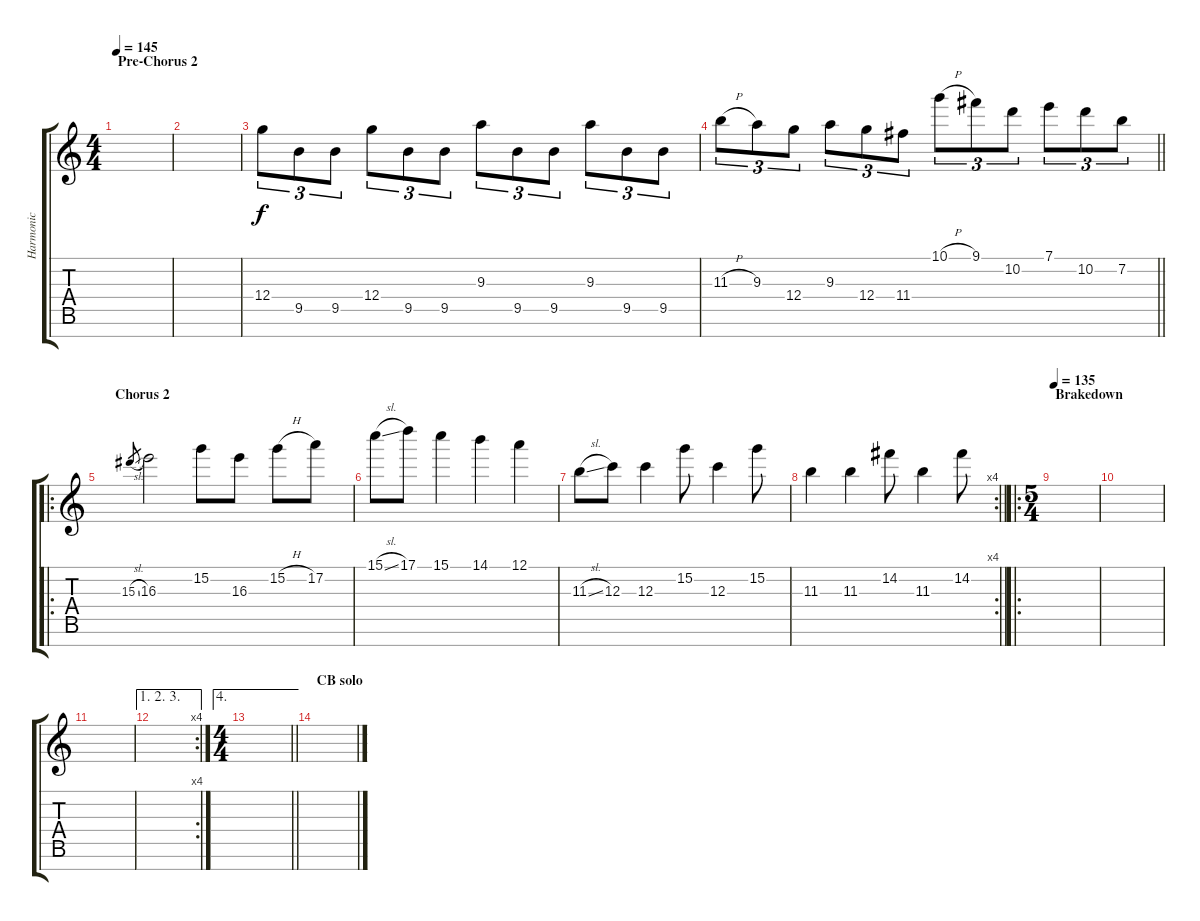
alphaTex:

\track ("Harmonic" "Harmonic") {instrument distortionguitar}
\staff {score tabs}
\tuning (A4 E4 C4 G3 D3 A2 E2) {hide}
\ts (4 4)
\section ("" "Pre-Chorus 2")
\tempo 145
\clef g2
\ks c
|
|
12.4.8{tu (3 2)} 9.5.8{tu (3 2)} 9.5.8{tu (3 2)} 12.4.8{tu (3 2)} 9.5.8{tu (3 2)} 9.5.8{tu (3 2)} 9.3.8{tu (3 2)} 9.5.8{tu (3 2)} 9.5.8{tu (3 2)} 9.3.8{tu (3 2)} 9.5.8{tu (3 2)} 9.5.8{tu (3 2)} |
\barLineRight lightlight
11.3{h}.8{tu (3 2)} 9.3.8{tu (3 2)} 12.4.8{tu (3 2)} 9.3.8{tu (3 2)} 12.4.8{tu (3 2)} 11.4.8{tu (3 2)} 10.1{h}.8{tu (3 2)} 9.1.8{tu (3 2)} 10.2.8{tu (3 2)} 7.1.8{tu (3 2)} 10.2.8{tu (3 2)} 7.2.8{tu (3 2)} |
\ro
\section ("" "Chorus 2")
15.3{sl}.8{gr} 16.3.2 15.2.8 16.3.8 15.2{h}.8 17.2.8 |
15.1{sl}.8 17.1.8 15.1.4 14.1.4 12.1.4 |
11.3{sl}.8 12.3.8 12.3.4 15.2.8 12.3.4 15.2.8 |
\rc 4
\barLineRight lightlight
11.3.4 11.3.4 14.2.8 11.3.4 14.2.8 |
\ro
\ts (5 4)
\section ("" "Brakedown")
\tempo 135
|
|
|
\ae (1 2 3)
\rc 4
|
\ae 4
\ts (4 4)
\barLineRight lightlight
|
\section ("" "CB solo")
